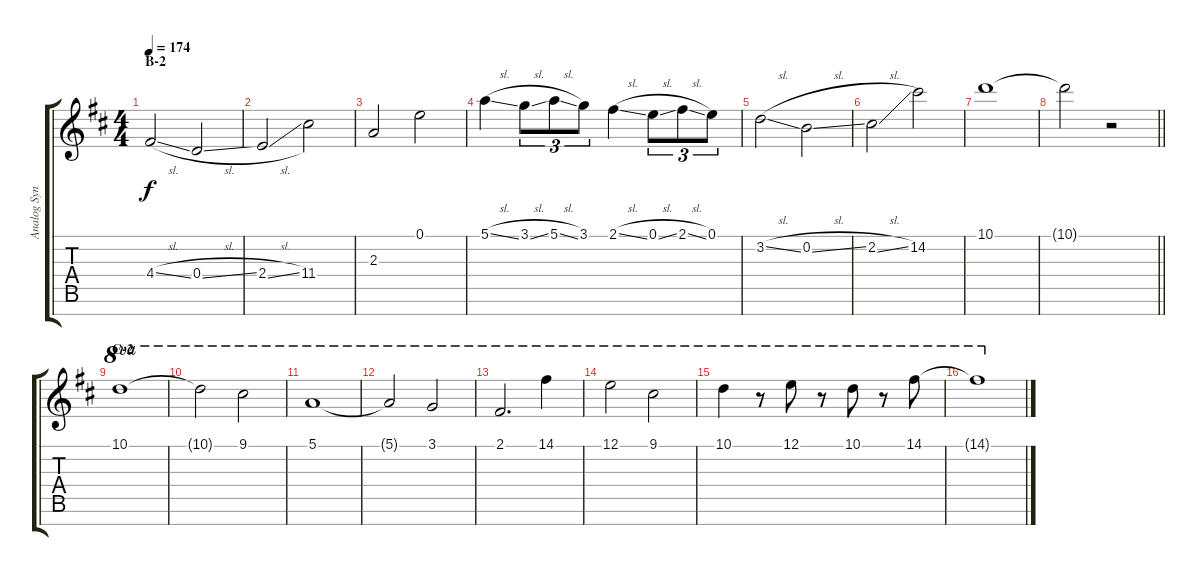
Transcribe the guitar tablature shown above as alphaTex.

\track ("Analog Synth." "Analog Syn") {instrument lead1square}
\staff {score tabs}
\tuning (E5 B4 G4 D4 A3 E3 B2) {hide}
\ts (4 4)
\section ("" "B-2")
\tempo 174
\clef g2
\ks bminor
4.4{sl}.2{dy f} 0.4{sl}.2 |
2.4{sl}.2 11.4.2 |
2.3.2 0.1.2 |
5.1{sl}.4 3.1{sl}.8{tu (3 2)} 5.1{sl}.8{tu (3 2)} 3.1.8{tu (3 2)} 2.1{sl}.4 0.1{sl}.8{tu (3 2)} 2.1{sl}.8{tu (3 2)} 0.1.8{tu (3 2)} |
3.2{sl}.2 0.2{sl}.2 |
2.2{sl}.2 14.2.2 |
10.1.1 |
\barLineRight lightlight
10.1{t}.2 r.2 |
\section ("" "C-2")
10.1.1{ot 8va} |
10.1{t}.2{ot 8va} 9.1.2{ot 8va} |
5.1.1{ot 8va} |
5.1{t}.2{ot 8va} 3.1.2{ot 8va} |
2.1.2{d ot 8va} 14.1.4{ot 8va} |
12.1.2{ot 8va} 9.1.2{ot 8va} |
10.1.4{ot 8va} r.8{ot 8va} 12.1.8{ot 8va} r.8{ot 8va} 10.1.8{ot 8va} r.8{ot 8va} 14.1.8{ot 8va} |
14.1{t}.1{ot 8va}
